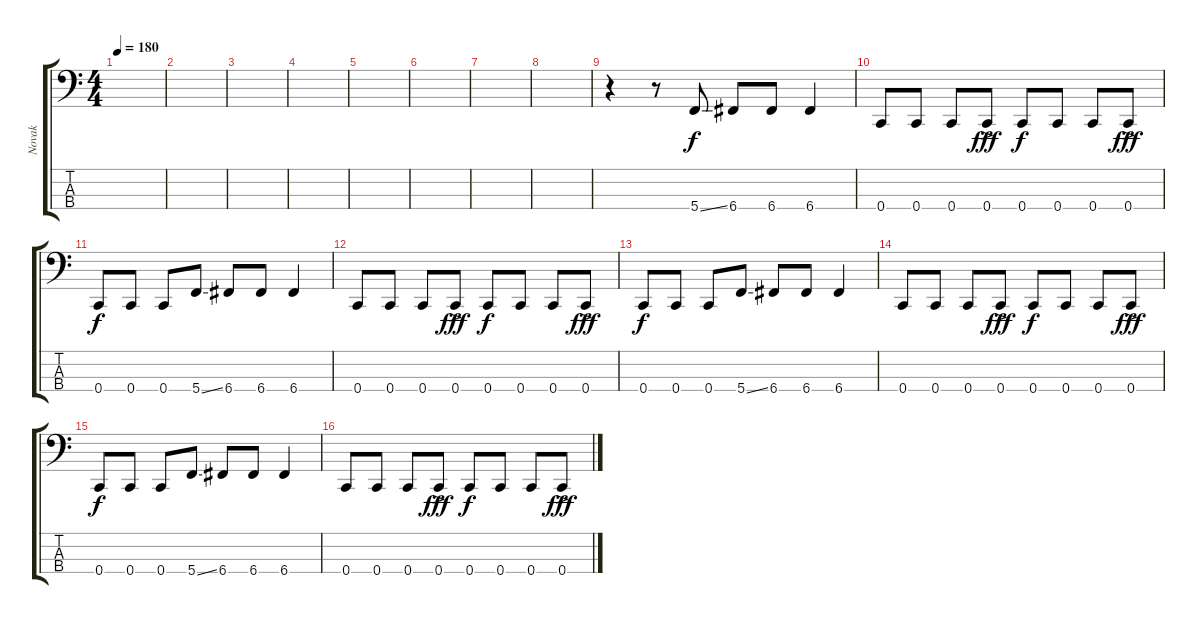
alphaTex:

\track ("Novak" "Novak") {instrument electricbasspick}
\staff {score tabs}
\tuning (Eb2 Bb1 F1 C1) {hide}
\ts (4 4)
\tempo 180
\clef f4
\ks c
|
|
|
|
|
|
|
|
r.4 r.8 5.4{ss}.8 6.4.8 6.4.8 6.4.4 |
0.4.8 0.4.8 0.4.8 0.4{ac}.8{dy fff} 0.4.8{dy f} 0.4.8 0.4.8 0.4{ac}.8{dy fff} |
0.4.8{dy f} 0.4.8 0.4.8 5.4{ss}.8 6.4.8 6.4.8 6.4.4 |
0.4.8 0.4.8 0.4.8 0.4{ac}.8{dy fff} 0.4.8{dy f} 0.4.8 0.4.8 0.4{ac}.8{dy fff} |
0.4.8{dy f} 0.4.8 0.4.8 5.4{ss}.8 6.4.8 6.4.8 6.4.4 |
0.4.8 0.4.8 0.4.8 0.4{ac}.8{dy fff} 0.4.8{dy f} 0.4.8 0.4.8 0.4{ac}.8{dy fff} |
0.4.8{dy f} 0.4.8 0.4.8 5.4{ss}.8 6.4.8 6.4.8 6.4.4 |
0.4.8 0.4.8 0.4.8 0.4{ac}.8{dy fff} 0.4.8{dy f} 0.4.8 0.4.8 0.4{ac}.8{dy fff}
